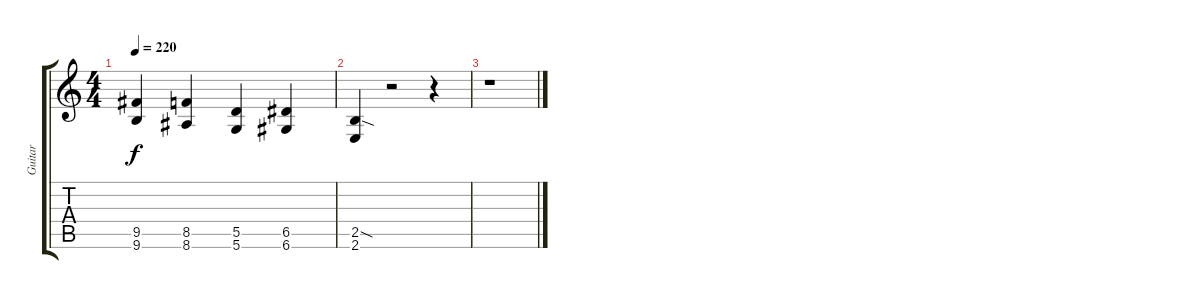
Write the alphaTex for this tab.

\track ("Guitar" "Guitar") {instrument electricguitarclean}
\staff {score tabs}
\tuning (E4 B3 G3 D3 A2 D2) {hide}
\ts (4 4)
\tempo 220
\clef g2
\ks c
(9.5 9.6).4{dy f} (8.5 8.6).4 (5.5 5.6).4 (6.5 6.6).4 |
(2.5{sod} 2.6).4 r.2 r.4 |
r.1
